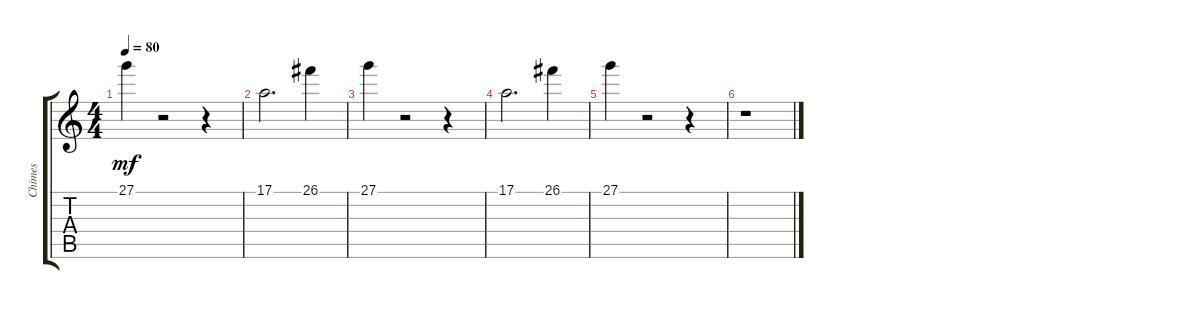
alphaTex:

\track ("Chimes" "Chimes") {instrument electricpiano1}
\staff {score tabs}
\tuning (E4 B3 G3 D3 A2 E2) {hide}
\ts (4 4)
\tempo 80
\clef g2
\ks c
27.1.4{dy mf} r.2 r.4 |
17.1.2{d} 26.1.4 |
27.1.4 r.2 r.4 |
17.1.2{d} 26.1.4 |
27.1.4 r.2 r.4 |
r.1
